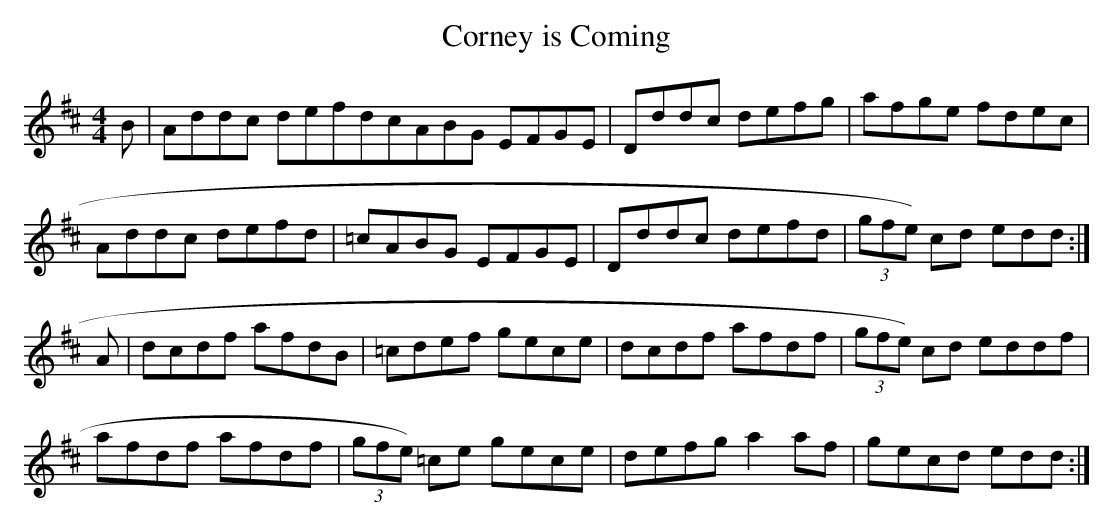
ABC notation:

X:1
T:Corney is Coming
M:4/4
L:1/8
K:D
B|Addc defd=|cABG EFGE|Dddc defg|afge fdec|!
Addc defd|=cABG EFGE|Dddc defd|(3gfe) cd edd:|!
A|dcdf afdB|=cdef gece|dcdf afdf|(3gfe) cd eddf|!
afdf afdf|(3gfe) =ce gece|defg a2 af|gecd edd:|!
